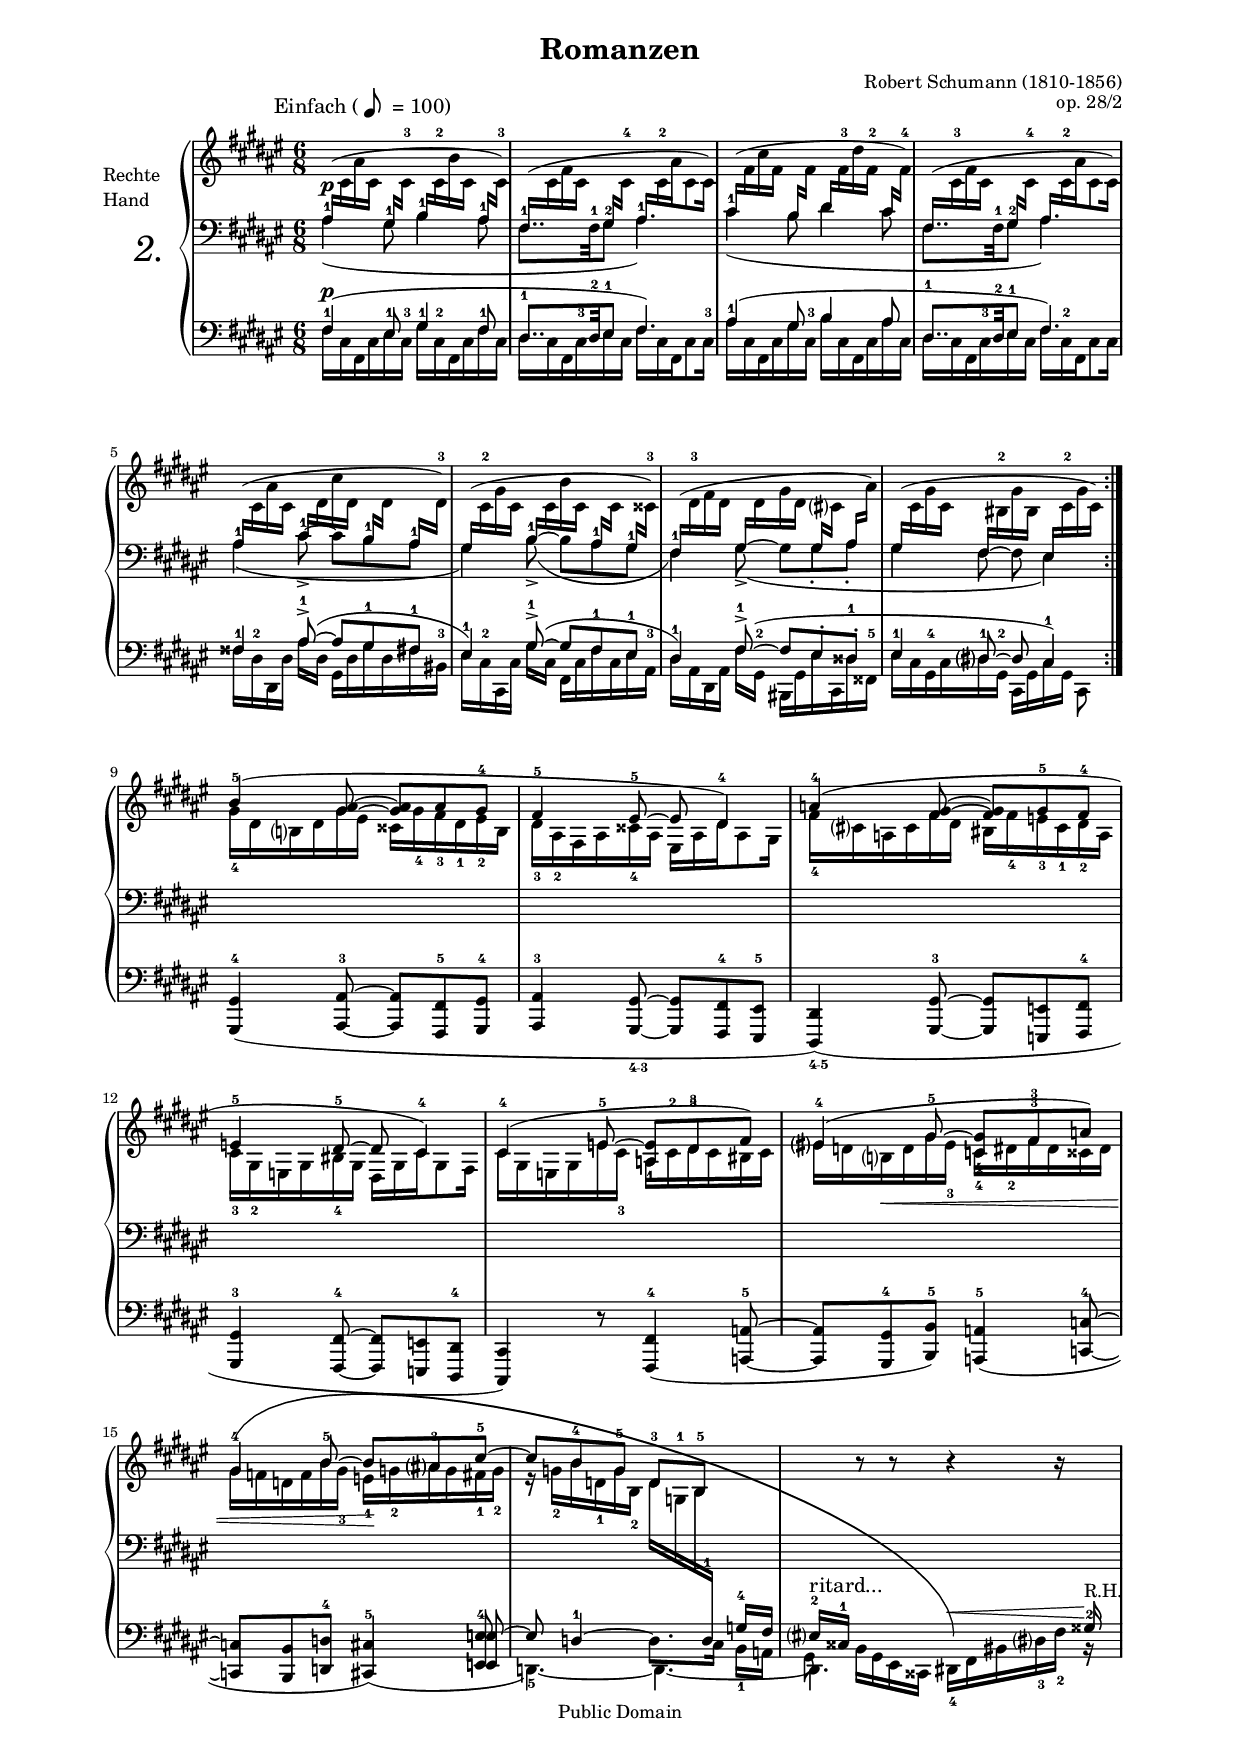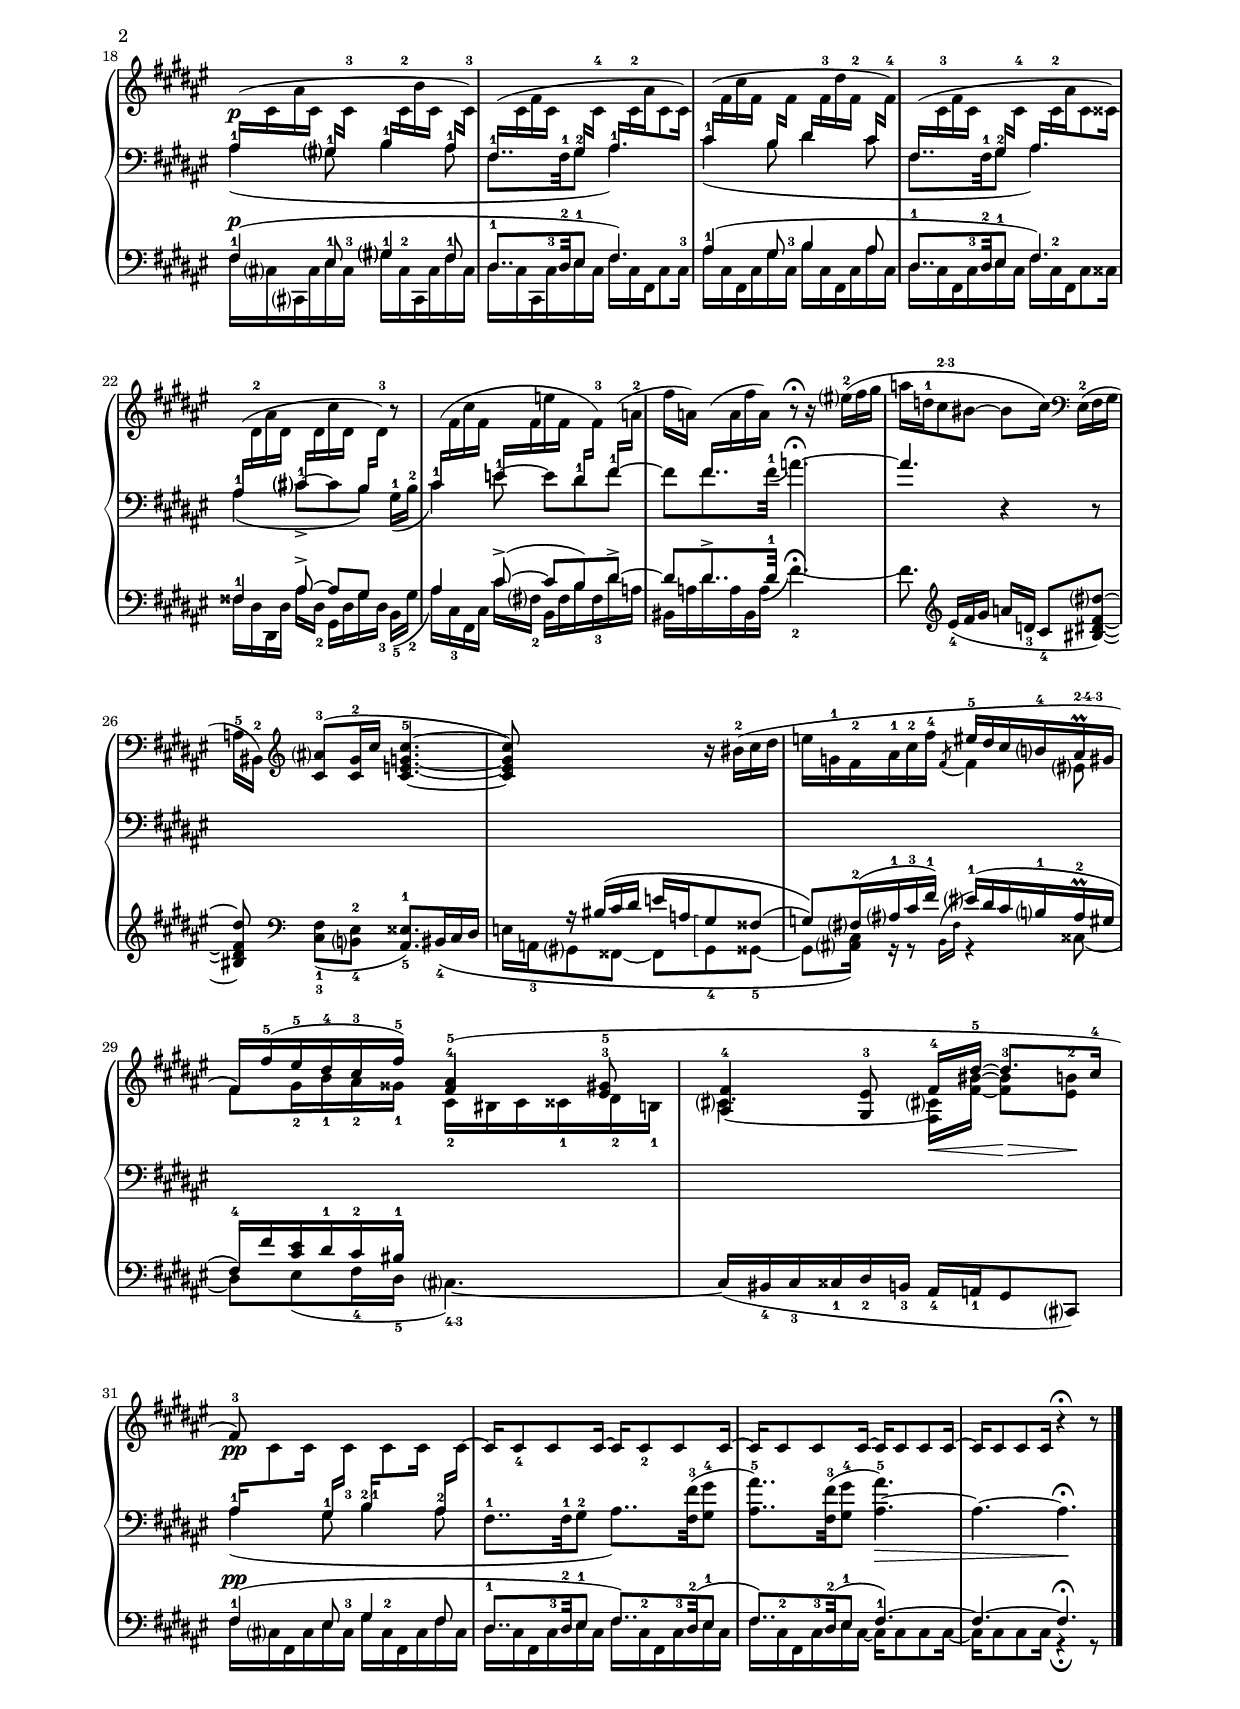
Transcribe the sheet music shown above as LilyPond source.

% NOT FINISHED!!!!

\include "deutsch.ly"

#(set-global-staff-size 16)

\version "2.5.13"

\header {
  title = "Romanzen"
  opus = "op. 28/2"
  composer = "Robert Schumann (1810-1856)"
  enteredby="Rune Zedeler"
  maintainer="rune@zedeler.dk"
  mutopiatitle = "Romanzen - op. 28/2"
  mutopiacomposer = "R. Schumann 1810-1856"
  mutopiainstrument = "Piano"
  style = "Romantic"
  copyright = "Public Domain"
}

u = { \change Staff = up  \stemDown }
m = { \change Staff = mid  \stemUp  }

%
% d = .. complains about note names.
% 
#(define d  #{ \change Staff = down  \stemUp #})

forcedBreak = \break

global =  { \key fis \major \time 6/8
  \set Score.beatLength =  #(ly:make-moment 3 8)
  \repeat volta 2 { s2.*8 } s2.*26 \bar "|."
}

righta =  \transpose c cis' {
 % \stemUp \slurUp \tieUp
 \stemUp
 \repeat volta 2 {
  \override TextScript   #'extra-offset = #'(-8.0 . 2.5)
  \m  a,16[^\p( \u c^\markup {
      \large "Einfach ("
      \note #"8" #1
      \large " = 100)" }
  a c ] \m  g,[ \u c^3 ] \m  b,[ \u c^2 b c] \m  a,[ \u c^3]) | 
  \revert TextScript #'extra-offset
  \m  f,[( \u c f c] \m  g,[ \u c^4] \m  a,[ \u c^2 a c8  c16)] | 
  \m  c16[( \u f c' f] \m  b,[ \u f] \m  d[ \u f^3 d' f^2] \m  c[ \u  f)^4] |
  \m  f,16[( \u c16^3 f c] \m  g,[ \u c^4] \m  a,[ \u c^2 a c8  c16)] |
  \m  a,[( \u c a c] \m  c[ \u d c' d] \m  b,[ \u d] \m  a,[ \u  d)^3] |
  \m  g,[( \u c^2 g c] \m  b,[ \u c b c] \m  a,[ \u c] \m  g,[ \u  cis)^3] |
  \m  f,[( \u d^3 f d] \m  g,[ \u d g d] \m  g,[ \u c] \m  a,[ \u  a)] |
  \m  g,[( \u c g c] \m  f,[ \u h,^2 g h,] \m  e,[ \u c^2 g  c)] |
 }
 \forcedBreak
 \stemUp \slurUp \tieUp
 b4^5( <a g>8~<a g> a g^4 |
 f4^5 e8^5~e  d4)^4 |
 as4^4( <g f>8~<g f> g^5 f^4 |
 es4^5 d8^5~d  c4)^4 |
 c^4( es8^5~<es as,_1> d^3  f) |
 e4^4( g8^5~<g ces_4> f^3  as) |
 g4^4 b8^5~b a c'^5~ |
 c' b^4 ges^5 des^3 b,^5 \d  ges,16[^4 f,] |
 e,^2^\markup { \large "ritard..." } cis,^1 \u r8 r r4 r16 \d gis,^2^"R.H."] |


 \forcedBreak
 \m  a,16[^\p( \u c a c] \m  g,[ \u c^3] \m  b,[ \u c^2 b c] \m  a,[ \u  c)^3 ]| 
 \m  f,[( \u c f c] \m  g,[ \u c^4] \m  a,[ \u c^2 a c8  c16)] | 
 \m  c16[( \u f c' f] \m  b,[ \u f] \m  d[ \u f^3 d' f^2] \m  c[ \u  f)]^4 | 
 \m  f,[( \u c^3 f c] \m  g,[ \u c^4] \m  a,[ \u c^2 a c8  cis16)] |
 \m  a,[( \u d^2 a d] \m  c[ \u d c' d] \m  b,[ \u  d)^3] r8 |
 \m  c16[( \u f c' f] \m  es[ \u f es' f] \m  d[ \u  f)^3] \m  f[( \u as^2] |
  f'[  as)] \m  f[( \u as f'  as)] r8^\fermata r16 e'^2( f' g' | \stemNeutral \tieNeutral
 as' des'^1 c'8^\markup { \finger "2-3" } h~h  c'16) \clef F  e,16[(^2 f, g,] |
 \forcedBreak

  as,[^5 h,,^2)] \clef G <c a^3>8[( <c g^2>16 c'] <c es ges c'^5>4.~
 <c es ges c'>8) s4 s8 r16 h^2( c' d' | 
 es' ges-1 f-2 a-1 c'-2 f'-4 \stemUp \tieUp e'-5 d' c' b-4 a^\prall^\markup { \finger "2-4-3" } g |
  f) f'-5( e'-5 d'-4 c'-3  f')-5 <f^4 a^5>4( <e^3 g^5>8 |
 <a, f^4>4 <g, e^3>8 f16^4 d'^5~ d'8.[ c'16^4] |
 \forcedBreak 
 << f8)^3_\pp \context Voice = "another" { \m  a,16[ \u c8 c16] } >> \m  g,[ \u c_3] \m  b,[^\markup { \finger "2-1" } \u c8 c16] \m  a,[ \u c]~ | \stemNeutral
 c16 c8_4 c c16~c c8_2 c c16~ |
 c16 c8 c c16~c c8 c c16~ |
 c16 c8 c c16 r4^\fermata r8 | \bar "|."

}

rightb =  \transpose c cis' {
 \relative c { \stemDown \slurDown
  \repeat volta 2 {
   a4^1( g8^1 b4^1 a8^1 |
   f8..^1 f32^1 g8^2  a4.)^1 |
   c4^1( b8 d4 c8 |
   f,8.. f32^1 g8^2  a4.) |
   a4(^1 c8^1_\accent~c b^1 a^1 |
    g4) b8^1_\accent(~b a^1 g^1 |
    f4)^1 g8_\accent(~g g_. a_. |
   g4 f8~f  e4) |
  }
 }
 \u \slurUp
 g16_4 d b, d g e cis g_4 f_3 d_1 e_2 b, |
 d_3 a,_2 f, a, cis_4 a, e, a, d a,8 g,16 |
 f_4 c as, c f d h, f_4 es_3 c_1 d_2 as, |
 c_3 g,_2 es, g, h,_4 g, d, g, c g,8 f,16 |
 c g, es, g, es c_3 as, c^2 d^3 c h, c |
 e des b,\< des g e_3 ces_4 d_2 f^3 d cis d |
 \once \override PhrasingSlur   #'extra-offset = #'(0 . 3)
 g\( fes des fes b g_3 es_1\! ges_2 a^3 ges f_1 ges_2 |
 r ges_2 b des_1 ges b,_2 des ges,^1 b, \d des,^1 \stemDown \transpose c' c { b,[_1 as,] |
 g,8  b,16[ g, e, cis,]  d,\)_4 \< f, h, d_3 f_2  r16\! }

 \change Staff=mid
 \relative c { \stemDown \slurDown
  a4^1( g8^1 b4^1 a8^1 |
  f8..^1 f32^1 g8^2  a4.)^1 |
  c4^1( b8 d4 c8 |
  f,8.. f32^1 g8^2  a4.) |
  a4^1( c8^1_\accent~[c b)] g16^1([ b^2] |
   c4)^1 es8^1~es d^1 f^1~ |
  \override PianoStaff.Arpeggio  #'direction = #1
  f f8.. f32^1( as4.)^\fermata\arpeggio ~ |
  \revert PianoStaff.Arpeggio #'direction
  \stemUp \tieUp as r4 r8 |
 }
  s2. s
 \u s4. \grace {
  \override Stem   #'stroke-style = #"grace"
  f8(
  \revert Stem #'stroke-style }
  f4) e8 |
 f g16_2 b_1 a_2 gis_1 c_2 h, c cis_1 d_2 b,_1 |
 \tieDown c4.~<f, c  >16\< \tieNeutral <f h>~ < f^3 h >8[\>\! < e b^2> \!] |
 \change Staff=mid
 \transpose c' c {
  a4^1( g8^1 b4 a8^2 |
  f8..^1 f32^1 g8^2  a8..)   \slurUp <f f'^3>32( <g g'^4>8 |
  <a a'^5>8..) <f f'^3>32( <g g'^4>8 <a a'^5 >4.\>) ~ |
  a~ a\!^\fermata \bar "|."
 }
}

lefta =  \transpose c cis {
 \stemUp \slurUp \tieUp
 \repeat volta 2 {
  f4^1( e8^1 g4^1 f8^1 |
  d8..^1 d32^2 e8^1  f4.) |
  a4^1( g8 b4 a8 |
  d8..^1 d32^2 e8^1  f4.) |
  fis4^1 a8^1^\accent(~a g^1 f^1 |
   e4)^1 g8^1^\accent(~g f^1 e^1 |
   d4)^1 f8^1^\accent(~f e^. dis^1^. |
  e4^1 d8^1~d  c4)^1 |
 }
 \d \tieNeutral \slurDown
 <<
 \transpose c' c {
  g4 a8~a f g | a4 g8~g f e |
  d4 g8~g es f | g4 f8~f es d |
  c4 r8 f4 as8~ | as g b as4 ces'8~ |
  ces' b des' c'4 \context Voice = "another" { \stemUp \tieUp <es' es>8~ |
  es' des'4^1~ \stemDown  des'8.[ c'16] }
 }
 \transpose c' c, {
  g4(-4 a8-3~a f-5 g-4 | a4-3 g8-\markup { \finger "4-3" } ~g f-4 e-5 |
   d4)-\markup { \finger "4-5" }( g8-3~g es f-4 | g4-3 f8-4~f es d-4 |
   c4) r8 f4-4( as8-5~ | as g-4  b)-5 as4-5( ces'8-4~ |
  ces' b des'-4  c'4)-5( <es'-4 es''>8 |
  \stemDown \tieDown  des'4.)_5~des'~ |
  \override NoteColumn   #'horizontal-shift = #-1 des' s
 }
 >>
 \change Staff=down \stemUp \slurUp \tieUp \phrasingSlurUp
 f4^1( e8^1 g4^1 f8^1 |
 d8..^1 d32^2 e8^1  f4.) |
 a4^1( g8 b4 a8 |
 d8..^1 d32^2 e8^1  f4.) |
 fis4 a8^\accent~a g s |
 a4 c'8^\accent(~c'  b) d'^\accent~ |
 d' d'8..^\accent d'32-1 s4. |
 s2.*2
 s8 r16 h\( c' d' es' as g8\arpeggio  fis(
 ges)\) f16-2( a-1 c'-3  f')-1 \grace {
  \override Stem   #'stroke-style = #"grace"
  \stemDown \slurUp  b,[( f] \stemUp 
  \revert Stem #'stroke-style }
  e')-1( d' c' b-1 a-2\prall g 
  f16)-4 f' <c' e'> d'-1 c'-2 h-1 s4.
 s2.
 f4^1( e8 g4 f8 |
 d8..^1 d32-2 e8^1  f8..) d32^2( e8^1 |
  f8..) d32-2( e8^1  f4.)^1 ~ |
 f~ f\fermata |
}

leftb =  \transpose c cis {
 \stemDown \slurDown \tieDown
 \repeat volta 2 {
  f16^\p c f, c e c-3 g c-2 f, c f c |
  d c f, c-3 e c f c f, c8 c16-3 |
  a16 c f, c g c-3 b c f, c a c |
  d c f, c-3 e c f c-2 f, c8 c16 |
  fis d-2 d, d  a[ d] g, d g d f h,-3 |
  e c-2 c, c  g[ c] f, c f c e a,-3 |
  d a, d, a,  f[ g,-2] h,, g, e c, dis fis,-5 |
  e c g,-4 c d g,-2  c,[ g, c g,] c,8 |
 }

 s2.*9 |

 f16^\p c c, c e c-3 g c-2 c, c f c |
 d c c, c-3 e c f c f, c8 c16-3 |
 a16 c f, c g c-3 b c f, c a c |
 d c f, c-3 e c f c-2 f, c8 cis16 |
 fis^1 d d, d  a[ d_2] g, d g d_3  b,[_5( g_2] |
  a) c_3 f, c  c'[ f_2] b, f b f_3 d' as |
 h, as d' as h, as( f'4.)^\fermata\arpeggio_2 ~
 \d \stemDown f'8. \clef G \stemNeutral \tieNeutral \phrasingSlurDown
   \transpose c c' { e16[_4( f g]  as[ des_3]  c8[_4 <h, d f d'>)]~ |
 <h, d f d'>} \clef F <c_3 f_1>[( <b,_4 e^2>] <a,_5 eis^1>8.) h,16_4\( c d |
 \voiceTwo
 es as,_3 g,8 fis,~fis, g,_4\arpeggio gis,_5~ |
 gis, <a, c>16\) r16 r8 r4 cis8( |
  d) e( f16_4 d_5  c4.)_ \markup { \finger "4-3" }~ |
 \oneVoice
 c16( h,_4 c_3 cis_1 d_2 b,_3 a,_4 as,_1 g,8  c,8) |
 \change Staff = down \stemDown \tieDown
 f16^\pp c f, c e c-3 g c-2 f, c f c |
 d c f, c-3 e c f c-2 f, c-3 e c |
 f c-2 f, c-3 e c ~ c c8 c c16 ~ |
 c c8 c c16 r4_\fermata r8 \bar "|." |
}


\paper {
    indent = 0.5 \in
    % textheight = 29.8 \cm
    pagenumber = no
    linewidth = 17.0 \cm
}  
		       
\score { 
  \context PianoStaff <<
    #(set-accidental-style 'piano-cautionary)
    \override PianoStaff.NoteCollision   #'merge-differently-dotted = ##t
    \set PianoStaff.connectArpeggios = ##t
    \override PianoStaff.Arpeggio #'print-function = #Arpeggio::brew_chord_bracket

    \override PianoStaff.InstrumentName #'font-size = #6
    \override PianoStaff.InstrumentName #'font-shape = #'italic
    \override PianoStaff.InstrumentName #'font-magnification = #3
    
    \set PianoStaff.instrument = "  2."
    \context Staff = "up" {
      \override Staff.DynamicLineSpanner   #'direction = #-1
      \clef G <<\global \context Voice = "upv" \righta >>
    }
    \context Staff = "mid" {
    \override Staff.InstrumentName #'font-size = #0
    \override Staff.InstrumentName #'font-shape = #'upright
    \override Staff.InstrumentName #'font-magnification = #1
    \override Staff.InstrumentName #'extra-offset = #'(0 . 6)
   % \set Staff.instrument = "\\begin{turn}{-90}{Rechte Hand}\\end{turn}"
    \set Staff.instrument = \markup { \column { Rechte Hand }  \hspace #2 }
      \clef F <<\global \context Voice = "midv" \rightb>>
    }
      \context Staff = "down" {
        \override Staff.DynamicLineSpanner   #'direction = #1
        \clef F
	<< \global \context Voice = "lva" \lefta \context Voice = "lvb" \leftb >>
    }
  >>
  \layout { 
    \context {
      \RemoveEmptyStaffContext
    }
    \context {
      \Score
      \override SpacingSpanner #'common-shortest-duration = #(ly:make-moment 1 8)
    }
    \context {
      \PianoStaff
      \override VerticalAlignment #'forced-distance = #13.0
    }
  }
  \midi { \tempo 8=100 }
}


